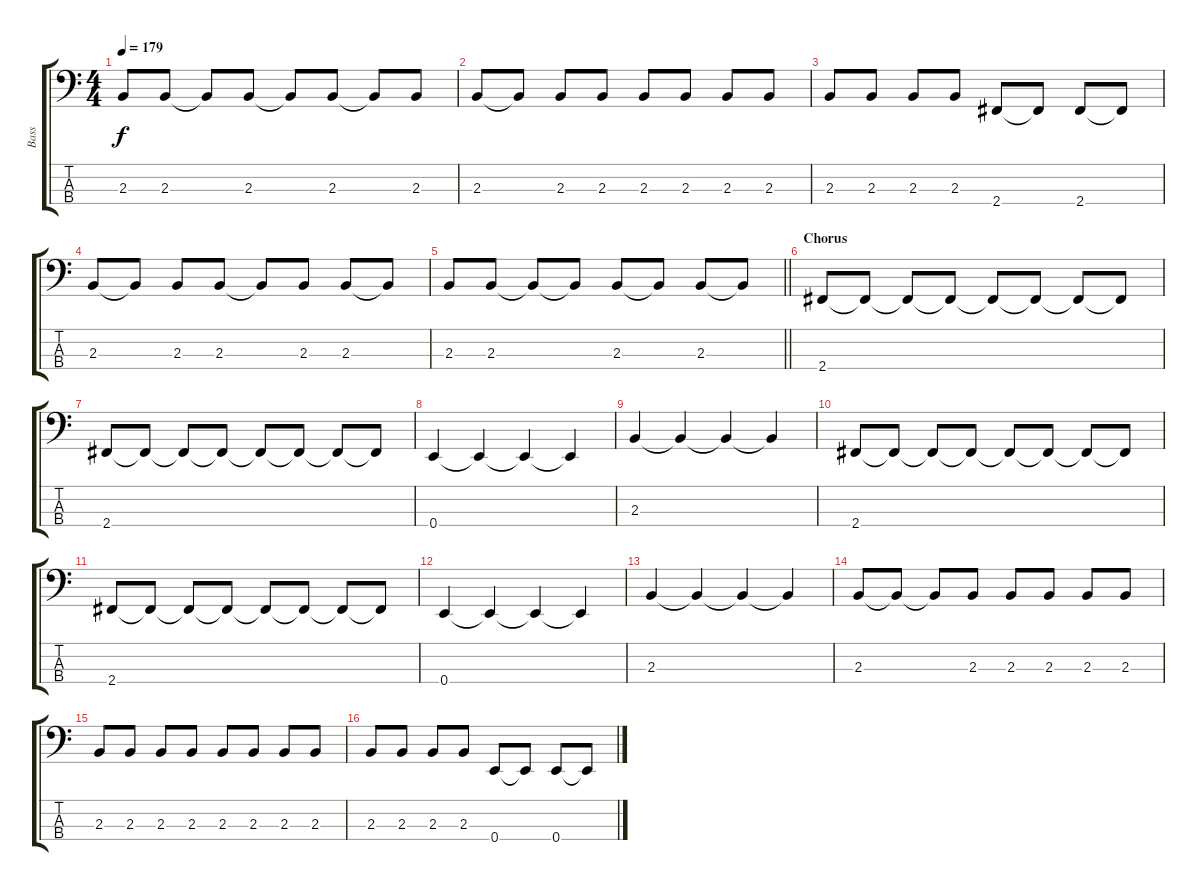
\track ("Bass" "Bass") {instrument electricbassfinger}
\staff {score tabs}
\tuning (G2 D2 A1 E1) {hide}
\ts (4 4)
\tempo 179
\clef f4
\ks c
2.3.8{dy f} 2.3.8 2.3{t}.8 2.3.8 2.3{t}.8 2.3.8 2.3{t}.8 2.3.8 |
2.3.8 2.3{t}.8 2.3.8 2.3.8 2.3.8 2.3.8 2.3.8 2.3.8 |
2.3.8 2.3.8 2.3.8 2.3.8 2.4.8 2.4{t}.8 2.4.8 2.4{t}.8 |
2.3.8 2.3{t}.8 2.3.8 2.3.8 2.3{t}.8 2.3.8 2.3.8 2.3{t}.8 |
\barLineRight lightlight
2.3.8 2.3.8 2.3{t}.8 2.3{t}.8 2.3.8 2.3{t}.8 2.3.8 2.3{t}.8 |
\section ("" "Chorus")
2.4.8 2.4{t}.8 2.4{t}.8 2.4{t}.8 2.4{t}.8 2.4{t}.8 2.4{t}.8 2.4{t}.8 |
2.4.8 2.4{t}.8 2.4{t}.8 2.4{t}.8 2.4{t}.8 2.4{t}.8 2.4{t}.8 2.4{t}.8 |
0.4.4 0.4{t}.4 0.4{t}.4 0.4{t}.4 |
2.3.4 2.3{t}.4 2.3{t}.4 2.3{t}.4 |
2.4.8 2.4{t}.8 2.4{t}.8 2.4{t}.8 2.4{t}.8 2.4{t}.8 2.4{t}.8 2.4{t}.8 |
2.4.8 2.4{t}.8 2.4{t}.8 2.4{t}.8 2.4{t}.8 2.4{t}.8 2.4{t}.8 2.4{t}.8 |
0.4.4 0.4{t}.4 0.4{t}.4 0.4{t}.4 |
2.3.4 2.3{t}.4 2.3{t}.4 2.3{t}.4 |
2.3.8 2.3{t}.8 2.3{t}.8 2.3.8 2.3.8 2.3.8 2.3.8 2.3.8 |
2.3.8 2.3.8 2.3.8 2.3.8 2.3.8 2.3.8 2.3.8 2.3.8 |
2.3.8 2.3.8 2.3.8 2.3.8 0.4.8 0.4{t}.8 0.4.8 0.4{t}.8
